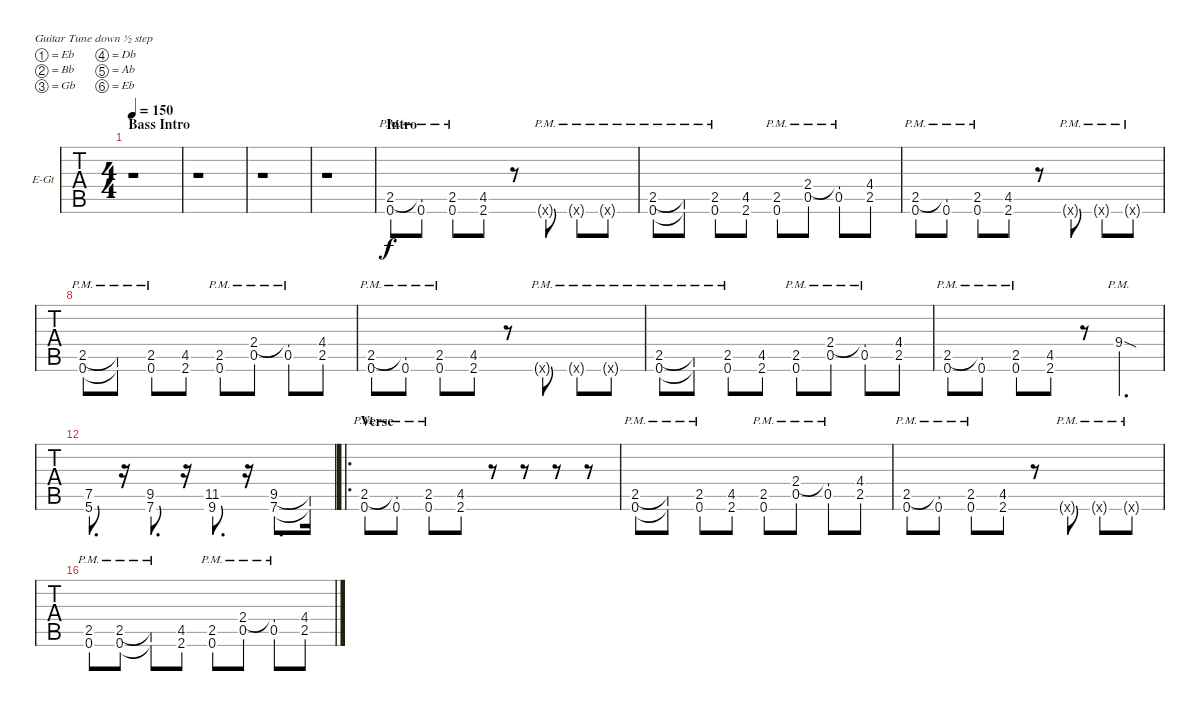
\defaultSystemsLayout 4
\bracketExtendMode nobrackets
\firstSystemTrackNameOrientation horizontal
\otherSystemsTrackNameOrientation horizontal
\defaultBarNumberDisplay FirstOfSystem
\track ("Electric Guitar" "E-Gt") {instrument distortionguitar}
\staff {tabs}
\tuning (Eb4 Bb3 Gb3 Db3 Ab2 Eb2)
\ts (4 4)
\section ("" "Bass Intro")
\tempo 150
\clef g2
\ks c
r.1{dy f instrument distortionguitar} |
r.1 |
r.1 |
r.1 |
\section ("" "Intro")
(2.5{pm} 0.6).8 (0.6 2.5{pm t}).8 (0.6 2.5{pm}).8 (2.6 4.5).8 r.8 2.6{g pm x}.8 2.6{g pm x}.8 2.6{g pm x}.8 |
(0.6 2.5{pm}).8 (0.6{t} 2.5{pm t}).8 (0.6 2.5{pm}).8 (4.5 2.6).8 (0.6 2.5{pm}).8 (0.5 2.4{pm}).8 (0.5 2.4{pm t}).8 (2.5 4.4).8 |
(2.5{pm} 0.6).8 (0.6 2.5{pm t}).8 (0.6 2.5{pm}).8 (2.6 4.5).8 r.8 2.6{g pm x}.8 2.6{g pm x}.8 2.6{g pm x}.8 |
(0.6 2.5{pm}).8 (0.6{t} 2.5{pm t}).8 (0.6 2.5{pm}).8 (4.5 2.6).8 (0.6 2.5{pm}).8 (0.5 2.4{pm}).8 (0.5 2.4{pm t}).8 (2.5 4.4).8 |
(2.5{pm} 0.6).8 (0.6 2.5{pm t}).8 (0.6 2.5{pm}).8 (2.6 4.5).8 r.8 2.6{g pm x}.8 2.6{g pm x}.8 2.6{g pm x}.8 |
(0.6 2.5{pm}).8 (0.6{t} 2.5{pm t}).8 (0.6 2.5{pm}).8 (4.5 2.6).8 (0.6 2.5{pm}).8 (0.5 2.4{pm}).8 (0.5 2.4{pm t}).8 (2.5 4.4).8 |
(2.5{pm} 0.6).8 (0.6 2.5{pm t}).8 (0.6 2.5{pm}).8 (2.6 4.5).8 r.8 9.4{sod pm}.4{d} |
(7.5 5.6).8{d} r.16 (9.5 7.6).8{d} r.16 (11.5 9.6).8{d} r.16 (9.5 7.6).8{d} (9.5{t} 7.6{t}).16 |
\ro
\section ("" "Verse")
(2.5{pm} 0.6).8 (0.6 2.5{pm t}).8 (0.6 2.5{pm}).8 (2.6 4.5).8 r.8 r.8 r.8 r.8 |
(0.6 2.5{pm}).8 (0.6{t} 2.5{pm t}).8 (0.6 2.5{pm}).8 (4.5 2.6).8 (0.6 2.5{pm}).8 (0.5 2.4{pm}).8 (0.5 2.4{pm t}).8 (2.5 4.4).8 |
(2.5{pm} 0.6).8 (0.6 2.5{pm t}).8 (0.6 2.5{pm}).8 (2.6 4.5).8 r.8 2.6{g pm x}.8 2.6{g pm x}.8 2.6{g pm x}.8 |
(0.6 2.5{pm}).8 (0.6 2.5{pm}).8 (0.6{t} 2.5{pm t}).8 (4.5 2.6).8 (0.6 2.5{pm}).8 (0.5 2.4{pm}).8 (0.5 2.4{pm t}).8 (2.5 4.4).8
